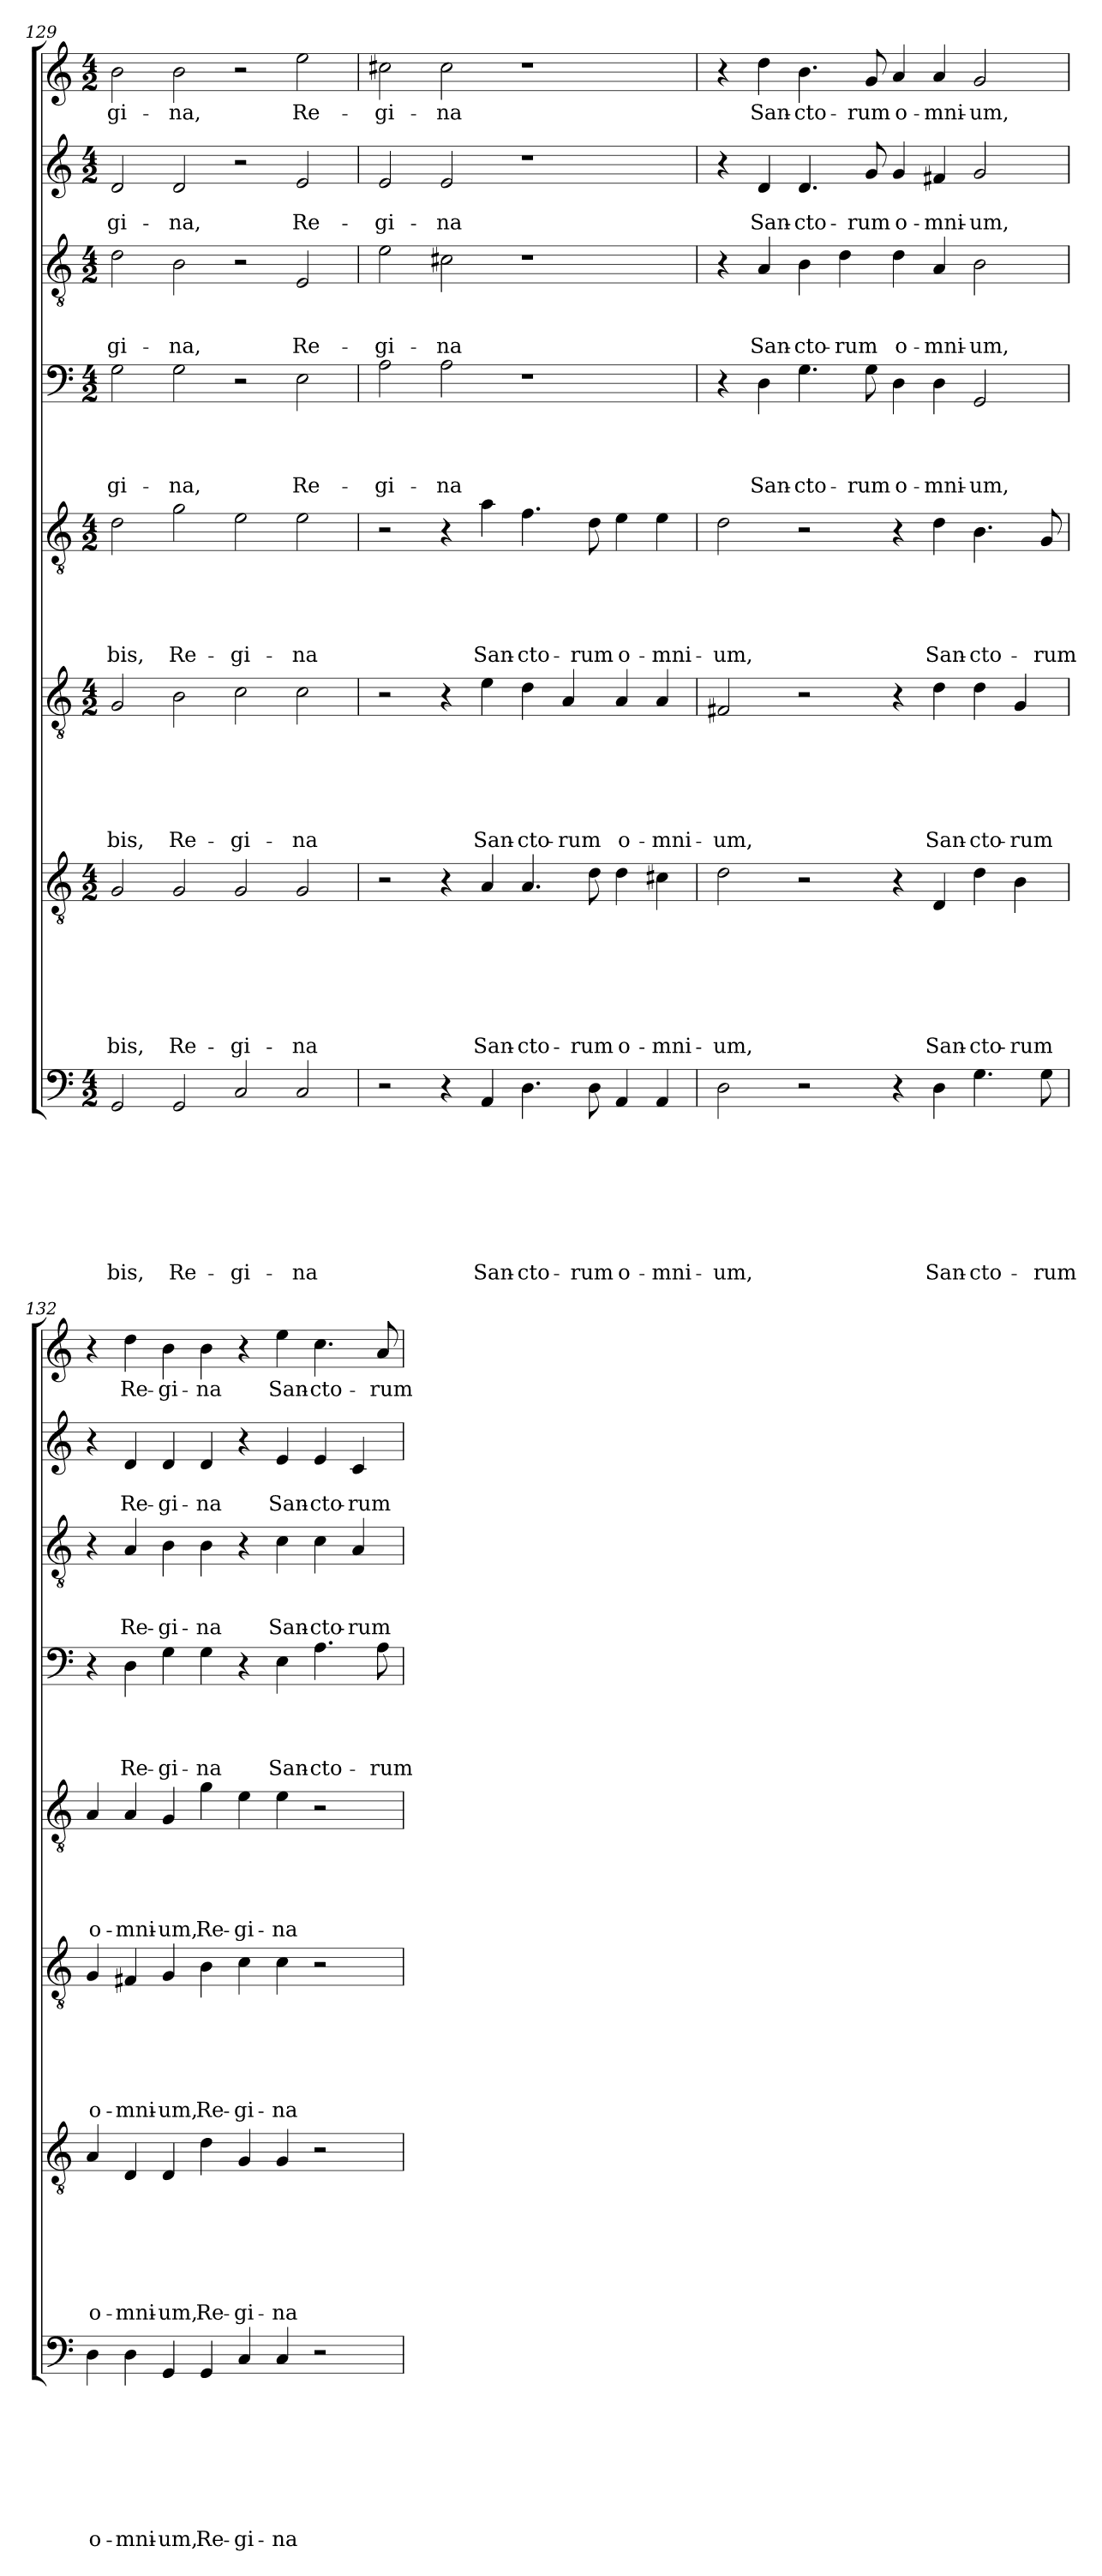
**kern	**text	**text	**text	**text	**text	**text	**text	**text	**kern	**text	**text	**text	**text	**text	**text	**text	**kern	**text	**text	**text	**text	**text	**text	**kern	**text	**text	**text	**text	**text	**kern	**text	**text	**text	**text	**kern	**text	**text	**text	**kern	**text	**text	**kern	**text
*part8	*part8	*part8	*part8	*part8	*part8	*part8	*part8	*part8	*part7	*part7	*part7	*part7	*part7	*part7	*part7	*part7	*part6	*part6	*part6	*part6	*part6	*part6	*part6	*part5	*part5	*part5	*part5	*part5	*part5	*part4	*part4	*part4	*part4	*part4	*part3	*part3	*part3	*part3	*part2	*part2	*part2	*part1	*part1
*staff8	*staff8	*staff8	*staff8	*staff8	*staff8	*staff8	*staff8	*staff8	*staff7	*staff7	*staff7	*staff7	*staff7	*staff7	*staff7	*staff7	*staff6	*staff6	*staff6	*staff6	*staff6	*staff6	*staff6	*staff5	*staff5	*staff5	*staff5	*staff5	*staff5	*staff4	*staff4	*staff4	*staff4	*staff4	*staff3	*staff3	*staff3	*staff3	*staff2	*staff2	*staff2	*staff1	*staff1
*clefF4	*	*	*	*	*	*	*	*	*clefGv2	*	*	*	*	*	*	*	*clefGv2	*	*	*	*	*	*	*clefGv2	*	*	*	*	*	*clefF4	*	*	*	*	*clefGv2	*	*	*	*clefG2	*	*	*clefG2	*
*k[]	*	*	*	*	*	*	*	*	*k[]	*	*	*	*	*	*	*	*k[]	*	*	*	*	*	*	*k[]	*	*	*	*	*	*k[]	*	*	*	*	*k[]	*	*	*	*k[]	*	*	*k[]	*
*a:	*	*	*	*	*	*	*	*	*a:	*	*	*	*	*	*	*	*a:	*	*	*	*	*	*	*a:	*	*	*	*	*	*a:	*	*	*	*	*a:	*	*	*	*a:	*	*	*a:	*
*M4/2	*	*	*	*	*	*	*	*	*M4/2	*	*	*	*	*	*	*	*M4/2	*	*	*	*	*	*	*M4/2	*	*	*	*	*	*M4/2	*	*	*	*	*M4/2	*	*	*	*M4/2	*	*	*M4/2	*
=129	=129	=129	=129	=129	=129	=129	=129	=129	=129	=129	=129	=129	=129	=129	=129	=129	=129	=129	=129	=129	=129	=129	=129	=129	=129	=129	=129	=129	=129	=129	=129	=129	=129	=129	=129	=129	=129	=129	=129	=129	=129	=129	=129
!	!	!	!	!	!	!	!	!LO:LY:b	!	!	!	!	!	!	!	!LO:LY:b	!	!	!	!	!	!	!LO:LY:b	!	!	!	!	!	!LO:LY:b	!	!	!	!	!LO:LY:b	!	!	!	!LO:LY:b	!	!	!LO:LY:b	!	!LO:LY:b
2GG/	.	.	.	.	.	.	.	-bis,	2G/	.	.	.	.	.	.	-bis,	2G/	.	.	.	.	.	-bis,	2d\	.	.	.	.	-bis,	2G\	.	.	.	-gi-	2d\	.	.	-gi-	2d/	.	-gi-	2b\	-gi-
!	!	!	!	!	!	!	!	!LO:LY:b	!	!	!	!	!	!	!	!LO:LY:b	!	!	!	!	!	!	!LO:LY:b	!	!	!	!	!	!LO:LY:b	!	!	!	!	!LO:LY:b	!	!	!	!LO:LY:b	!	!	!LO:LY:b	!	!LO:LY:b
2GG/	.	.	.	.	.	.	.	Re-	2G/	.	.	.	.	.	.	Re-	2B\	.	.	.	.	.	Re-	2g\	.	.	.	.	Re-	2G\	.	.	.	-na,	2B\	.	.	-na,	2d/	.	-na,	2b\	-na,
!	!	!	!	!	!	!	!	!LO:LY:b	!	!	!	!	!	!	!	!LO:LY:b	!	!	!	!	!	!	!LO:LY:b	!	!	!	!	!	!LO:LY:b	!	!	!	!	!	!	!	!	!	!	!	!	!	!
2C/	.	.	.	.	.	.	.	-gi-	2G/	.	.	.	.	.	.	-gi-	2c\	.	.	.	.	.	-gi-	2e\	.	.	.	.	-gi-	2r	.	.	.	.	2r	.	.	.	2r	.	.	2r	.
!	!	!	!	!	!	!	!	!LO:LY:b	!	!	!	!	!	!	!	!LO:LY:b	!	!	!	!	!	!	!LO:LY:b	!	!	!	!	!	!LO:LY:b	!	!	!	!	!LO:LY:b	!	!	!	!LO:LY:b	!	!	!LO:LY:b	!	!LO:LY:b
2C/	.	.	.	.	.	.	.	-na	2G/	.	.	.	.	.	.	-na	2c\	.	.	.	.	.	-na	2e\	.	.	.	.	-na	2E\	.	.	.	Re-	2E/	.	.	Re-	2e/	.	Re-	2ee\	Re-
!!LO:PB:g=z
=130	=130	=130	=130	=130	=130	=130	=130	=130	=130	=130	=130	=130	=130	=130	=130	=130	=130	=130	=130	=130	=130	=130	=130	=130	=130	=130	=130	=130	=130	=130	=130	=130	=130	=130	=130	=130	=130	=130	=130	=130	=130	=130	=130
!	!	!	!	!	!	!	!	!	!	!	!	!	!	!	!	!	!	!	!	!	!	!	!	!	!	!	!	!	!	!	!	!	!	!LO:LY:b	!	!	!	!LO:LY:b	!	!	!LO:LY:b	!	!LO:LY:b
2r	.	.	.	.	.	.	.	.	2r	.	.	.	.	.	.	.	2r	.	.	.	.	.	.	2r	.	.	.	.	.	2A\	.	.	.	-gi-	2e\	.	.	-gi-	2e/	.	-gi-	2cc#X\	-gi-
!	!	!	!	!	!	!	!	!	!	!	!	!	!	!	!	!	!	!	!	!	!	!	!	!	!	!	!	!	!	!	!	!	!	!LO:LY:b	!	!	!	!LO:LY:b	!	!	!LO:LY:b	!	!LO:LY:b
4r	.	.	.	.	.	.	.	.	4r	.	.	.	.	.	.	.	4r	.	.	.	.	.	.	4r	.	.	.	.	.	2A\	.	.	.	-na	2c#X\	.	.	-na	2e/	.	-na	2cc#\	-na
!	!	!	!	!	!	!	!	!LO:LY:b	!	!	!	!	!	!	!	!LO:LY:b	!	!	!	!	!	!	!LO:LY:b	!	!	!	!	!	!LO:LY:b	!	!	!	!	!	!	!	!	!	!	!	!	!	!
4AA/	.	.	.	.	.	.	.	San-	4A/	.	.	.	.	.	.	San-	4e\	.	.	.	.	.	San-	4a\	.	.	.	.	San-	.	.	.	.	.	.	.	.	.	.	.	.	.	.
!	!	!	!	!	!	!	!	!LO:LY:b	!	!	!	!	!	!	!	!LO:LY:b	!	!	!	!	!	!	!LO:LY:b	!	!	!	!	!	!LO:LY:b	!	!	!	!	!	!	!	!	!	!	!	!	!	!
4.D\	.	.	.	.	.	.	.	-cto-	4.A/	.	.	.	.	.	.	-cto-	4d\	.	.	.	.	.	-cto-	4.f\	.	.	.	.	-cto-	1r	.	.	.	.	1r	.	.	.	1r	.	.	1r	.
!	!	!	!	!	!	!	!	!	!	!	!	!	!	!	!	!	!	!	!	!	!	!	!LO:LY:b	!	!	!	!	!	!	!	!	!	!	!	!	!	!	!	!	!	!	!	!
.	.	.	.	.	.	.	.	.	.	.	.	.	.	.	.	.	4A/	.	.	.	.	.	-rum	.	.	.	.	.	.	.	.	.	.	.	.	.	.	.	.	.	.	.	.
!	!	!	!	!	!	!	!	!LO:LY:b	!	!	!	!	!	!	!	!LO:LY:b	!	!	!	!	!	!	!	!	!	!	!	!	!LO:LY:b	!	!	!	!	!	!	!	!	!	!	!	!	!	!
8D\	.	.	.	.	.	.	.	-rum	8d\	.	.	.	.	.	.	-rum	.	.	.	.	.	.	.	8d\	.	.	.	.	-rum	.	.	.	.	.	.	.	.	.	.	.	.	.	.
!	!	!	!	!	!	!	!	!LO:LY:b	!	!	!	!	!	!	!	!LO:LY:b	!	!	!	!	!	!	!LO:LY:b	!	!	!	!	!	!LO:LY:b	!	!	!	!	!	!	!	!	!	!	!	!	!	!
4AA/	.	.	.	.	.	.	.	o-	4d\	.	.	.	.	.	.	o-	4A/	.	.	.	.	.	o-	4e\	.	.	.	.	o-	.	.	.	.	.	.	.	.	.	.	.	.	.	.
!	!	!	!	!	!	!	!	!LO:LY:b	!	!	!	!	!	!	!	!LO:LY:b	!	!	!	!	!	!	!LO:LY:b	!	!	!	!	!	!LO:LY:b	!	!	!	!	!	!	!	!	!	!	!	!	!	!
4AA/	.	.	.	.	.	.	.	-mni-	4c#X\	.	.	.	.	.	.	-mni-	4A/	.	.	.	.	.	-mni-	4e\	.	.	.	.	-mni-	.	.	.	.	.	.	.	.	.	.	.	.	.	.
=131	=131	=131	=131	=131	=131	=131	=131	=131	=131	=131	=131	=131	=131	=131	=131	=131	=131	=131	=131	=131	=131	=131	=131	=131	=131	=131	=131	=131	=131	=131	=131	=131	=131	=131	=131	=131	=131	=131	=131	=131	=131	=131	=131
!	!	!	!	!	!	!	!	!LO:LY:b	!	!	!	!	!	!	!	!LO:LY:b	!	!	!	!	!	!	!LO:LY:b	!	!	!	!	!	!LO:LY:b	!	!	!	!	!	!	!	!	!	!	!	!	!	!
2D\	.	.	.	.	.	.	.	-um,	2d\	.	.	.	.	.	.	-um,	2F#X/	.	.	.	.	.	-um,	2d\	.	.	.	.	-um,	4r	.	.	.	.	4r	.	.	.	4r	.	.	4r	.
!	!	!	!	!	!	!	!	!	!	!	!	!	!	!	!	!	!	!	!	!	!	!	!	!	!	!	!	!	!	!	!	!	!	!LO:LY:b	!	!	!	!LO:LY:b	!	!	!LO:LY:b	!	!LO:LY:b
.	.	.	.	.	.	.	.	.	.	.	.	.	.	.	.	.	.	.	.	.	.	.	.	.	.	.	.	.	.	4D\	.	.	.	San-	4A/	.	.	San-	4d/	.	San-	4dd\	San-
!	!	!	!	!	!	!	!	!	!	!	!	!	!	!	!	!	!	!	!	!	!	!	!	!	!	!	!	!	!	!	!	!	!	!LO:LY:b	!	!	!	!LO:LY:b	!	!	!LO:LY:b	!	!LO:LY:b
2r	.	.	.	.	.	.	.	.	2r	.	.	.	.	.	.	.	2r	.	.	.	.	.	.	2r	.	.	.	.	.	4.G\	.	.	.	-cto-	4B\	.	.	-cto-	4.d/	.	-cto-	4.b\	-cto-
!	!	!	!	!	!	!	!	!	!	!	!	!	!	!	!	!	!	!	!	!	!	!	!	!	!	!	!	!	!	!	!	!	!	!	!	!	!	!LO:LY:b	!	!	!	!	!
.	.	.	.	.	.	.	.	.	.	.	.	.	.	.	.	.	.	.	.	.	.	.	.	.	.	.	.	.	.	.	.	.	.	.	4d\	.	.	-rum	.	.	.	.	.
!	!	!	!	!	!	!	!	!	!	!	!	!	!	!	!	!	!	!	!	!	!	!	!	!	!	!	!	!	!	!	!	!	!	!LO:LY:b	!	!	!	!	!	!	!LO:LY:b	!	!LO:LY:b
.	.	.	.	.	.	.	.	.	.	.	.	.	.	.	.	.	.	.	.	.	.	.	.	.	.	.	.	.	.	8G\	.	.	.	-rum	.	.	.	.	8g/	.	-rum	8g/	-rum
!	!	!	!	!	!	!	!	!	!	!	!	!	!	!	!	!	!	!	!	!	!	!	!	!	!	!	!	!	!	!	!	!	!	!LO:LY:b	!	!	!	!LO:LY:b	!	!	!LO:LY:b	!	!LO:LY:b
4r	.	.	.	.	.	.	.	.	4r	.	.	.	.	.	.	.	4r	.	.	.	.	.	.	4r	.	.	.	.	.	4D\	.	.	.	o-	4d\	.	.	o-	4g/	.	o-	4a/	o-
!	!	!	!	!	!	!	!	!LO:LY:b	!	!	!	!	!	!	!	!LO:LY:b	!	!	!	!	!	!	!LO:LY:b	!	!	!	!	!	!LO:LY:b	!	!	!	!	!LO:LY:b	!	!	!	!LO:LY:b	!	!	!LO:LY:b	!	!LO:LY:b
4D\	.	.	.	.	.	.	.	San-	4D/	.	.	.	.	.	.	San-	4d\	.	.	.	.	.	San-	4d\	.	.	.	.	San-	4D\	.	.	.	-mni-	4A/	.	.	-mni-	4f#X/	.	-mni-	4a/	-mni-
!	!	!	!	!	!	!	!	!LO:LY:b	!	!	!	!	!	!	!	!LO:LY:b	!	!	!	!	!	!	!LO:LY:b	!	!	!	!	!	!LO:LY:b	!	!	!	!	!LO:LY:b	!	!	!	!LO:LY:b	!	!	!LO:LY:b	!	!LO:LY:b
4.G\	.	.	.	.	.	.	.	-cto-	4d\	.	.	.	.	.	.	-cto-	4d\	.	.	.	.	.	-cto-	4.B\	.	.	.	.	-cto-	2GG/	.	.	.	-um,	2B\	.	.	-um,	2g/	.	-um,	2g/	-um,
!	!	!	!	!	!	!	!	!	!	!	!	!	!	!	!	!LO:LY:b	!	!	!	!	!	!	!LO:LY:b	!	!	!	!	!	!	!	!	!	!	!	!	!	!	!	!	!	!	!	!
.	.	.	.	.	.	.	.	.	4B\	.	.	.	.	.	.	-rum	4G/	.	.	.	.	.	-rum	.	.	.	.	.	.	.	.	.	.	.	.	.	.	.	.	.	.	.	.
!	!	!	!	!	!	!	!	!LO:LY:b	!	!	!	!	!	!	!	!	!	!	!	!	!	!	!	!	!	!	!	!	!LO:LY:b	!	!	!	!	!	!	!	!	!	!	!	!	!	!
8G\	.	.	.	.	.	.	.	-rum	.	.	.	.	.	.	.	.	.	.	.	.	.	.	.	8G/	.	.	.	.	-rum	.	.	.	.	.	.	.	.	.	.	.	.	.	.
=132	=132	=132	=132	=132	=132	=132	=132	=132	=132	=132	=132	=132	=132	=132	=132	=132	=132	=132	=132	=132	=132	=132	=132	=132	=132	=132	=132	=132	=132	=132	=132	=132	=132	=132	=132	=132	=132	=132	=132	=132	=132	=132	=132
!	!	!	!	!	!	!	!	!LO:LY:b	!	!	!	!	!	!	!	!LO:LY:b	!	!	!	!	!	!	!LO:LY:b	!	!	!	!	!	!LO:LY:b	!	!	!	!	!	!	!	!	!	!	!	!	!	!
4D\	.	.	.	.	.	.	.	o-	4A/	.	.	.	.	.	.	o-	4G/	.	.	.	.	.	o-	4A/	.	.	.	.	o-	4r	.	.	.	.	4r	.	.	.	4r	.	.	4r	.
!	!	!	!	!	!	!	!	!LO:LY:b	!	!	!	!	!	!	!	!LO:LY:b	!	!	!	!	!	!	!LO:LY:b	!	!	!	!	!	!LO:LY:b	!	!	!	!	!LO:LY:b	!	!	!	!LO:LY:b	!	!	!LO:LY:b	!	!LO:LY:b
4D\	.	.	.	.	.	.	.	-mni-	4D/	.	.	.	.	.	.	-mni-	4F#X/	.	.	.	.	.	-mni-	4A/	.	.	.	.	-mni-	4D\	.	.	.	Re-	4A/	.	.	Re-	4d/	.	Re-	4dd\	Re-
!	!	!	!	!	!	!	!	!LO:LY:b	!	!	!	!	!	!	!	!LO:LY:b	!	!	!	!	!	!	!LO:LY:b	!	!	!	!	!	!LO:LY:b	!	!	!	!	!LO:LY:b	!	!	!	!LO:LY:b	!	!	!LO:LY:b	!	!LO:LY:b
4GG/	.	.	.	.	.	.	.	-um,	4D/	.	.	.	.	.	.	-um,	4G/	.	.	.	.	.	-um,	4G/	.	.	.	.	-um,	4G\	.	.	.	-gi-	4B\	.	.	-gi-	4d/	.	-gi-	4b\	-gi-
!	!	!	!	!	!	!	!	!LO:LY:b	!	!	!	!	!	!	!	!LO:LY:b	!	!	!	!	!	!	!LO:LY:b	!	!	!	!	!	!LO:LY:b	!	!	!	!	!LO:LY:b	!	!	!	!LO:LY:b	!	!	!LO:LY:b	!	!LO:LY:b
4GG/	.	.	.	.	.	.	.	Re-	4d\	.	.	.	.	.	.	Re-	4B\	.	.	.	.	.	Re-	4g\	.	.	.	.	Re-	4G\	.	.	.	-na	4B\	.	.	-na	4d/	.	-na	4b\	-na
!	!	!	!	!	!	!	!	!LO:LY:b	!	!	!	!	!	!	!	!LO:LY:b	!	!	!	!	!	!	!LO:LY:b	!	!	!	!	!	!LO:LY:b	!	!	!	!	!	!	!	!	!	!	!	!	!	!
4C/	.	.	.	.	.	.	.	-gi-	4G/	.	.	.	.	.	.	-gi-	4c\	.	.	.	.	.	-gi-	4e\	.	.	.	.	-gi-	4r	.	.	.	.	4r	.	.	.	4r	.	.	4r	.
!	!	!	!	!	!	!	!	!LO:LY:b	!	!	!	!	!	!	!	!LO:LY:b	!	!	!	!	!	!	!LO:LY:b	!	!	!	!	!	!LO:LY:b	!	!	!	!	!LO:LY:b	!	!	!	!LO:LY:b	!	!	!LO:LY:b	!	!LO:LY:b
4C/	.	.	.	.	.	.	.	-na	4G/	.	.	.	.	.	.	-na	4c\	.	.	.	.	.	-na	4e\	.	.	.	.	-na	4E\	.	.	.	San-	4c\	.	.	San-	4e/	.	San-	4ee\	San-
!	!	!	!	!	!	!	!	!	!	!	!	!	!	!	!	!	!	!	!	!	!	!	!	!	!	!	!	!	!	!	!	!	!	!LO:LY:b	!	!	!	!LO:LY:b	!	!	!LO:LY:b	!	!LO:LY:b
2r	.	.	.	.	.	.	.	.	2r	.	.	.	.	.	.	.	2r	.	.	.	.	.	.	2r	.	.	.	.	.	4.A\	.	.	.	-cto-	4c\	.	.	-cto-	4e/	.	-cto-	4.cc\	-cto-
!	!	!	!	!	!	!	!	!	!	!	!	!	!	!	!	!	!	!	!	!	!	!	!	!	!	!	!	!	!	!	!	!	!	!	!	!	!	!LO:LY:b	!	!	!LO:LY:b	!	!
.	.	.	.	.	.	.	.	.	.	.	.	.	.	.	.	.	.	.	.	.	.	.	.	.	.	.	.	.	.	.	.	.	.	.	4A/	.	.	-rum	4c/	.	-rum	.	.
!	!	!	!	!	!	!	!	!	!	!	!	!	!	!	!	!	!	!	!	!	!	!	!	!	!	!	!	!	!	!	!	!	!	!LO:LY:b	!	!	!	!	!	!	!	!	!LO:LY:b
.	.	.	.	.	.	.	.	.	.	.	.	.	.	.	.	.	.	.	.	.	.	.	.	.	.	.	.	.	.	8A\	.	.	.	-rum	.	.	.	.	.	.	.	8a/	-rum
=	=	=	=	=	=	=	=	=	=	=	=	=	=	=	=	=	=	=	=	=	=	=	=	=	=	=	=	=	=	=	=	=	=	=	=	=	=	=	=	=	=	=	=
*-	*-	*-	*-	*-	*-	*-	*-	*-	*-	*-	*-	*-	*-	*-	*-	*-	*-	*-	*-	*-	*-	*-	*-	*-	*-	*-	*-	*-	*-	*-	*-	*-	*-	*-	*-	*-	*-	*-	*-	*-	*-	*-	*-
